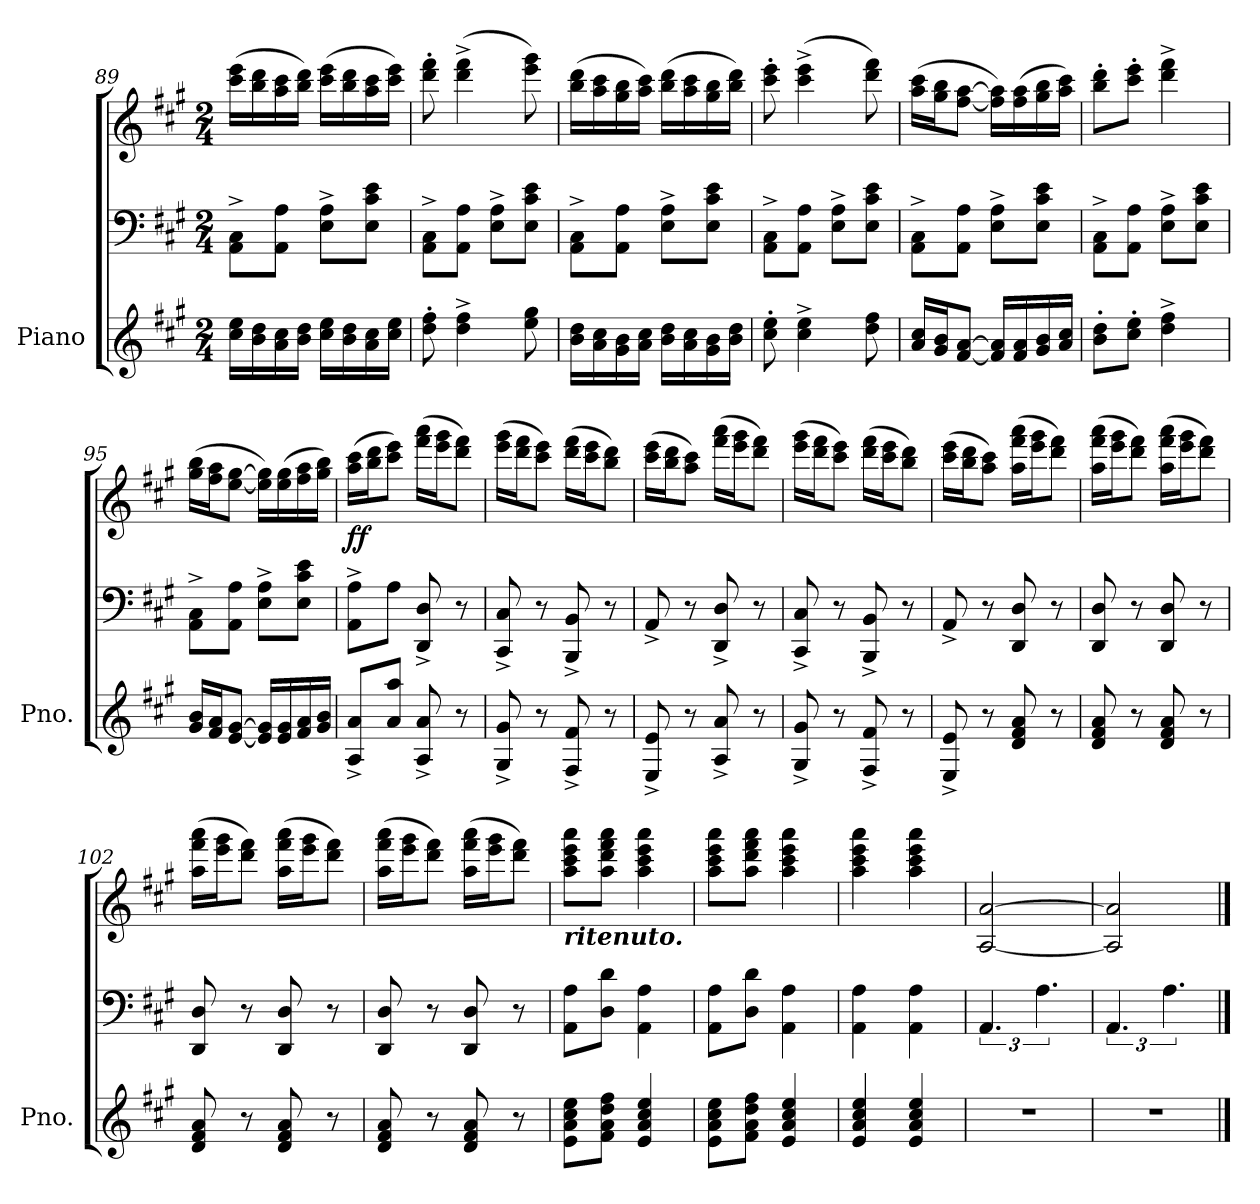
**kern	**kern	**kern	**dynam
*part1	*part1	*part1	*part1
*staff3	*staff2	*staff1	*staff1/2/3
*I"Piano	*	*	*
*I'Pno.	*	*	*
*clefG2	*clefF4	*clefG2	*
*k[f#c#g#]	*k[f#c#g#]	*k[f#c#g#]	*
*M2/4	*M2/4	*M2/4	*
=89	=89	=89	=89
16cc#\ 16ee\LL	8AA\^ 8C#\^L	(>16ccc#\ 16eee\LL	.
16b\ 16dd\	.	16bb\ 16ddd\	.
16a\ 16cc#\	8AA\ 8A\J	16aa\ 16ccc#\	.
16b\ 16dd\JJ	.	16bb\ 16ddd\JJ)	.
16cc#\ 16ee\LL	8E\^ 8A\^L	(>16ccc#\ 16eee\LL	.
16b\ 16dd\	.	16bb\ 16ddd\	.
16a\ 16cc#\	8E\ 8c#\ 8e\J	16aa\ 16ccc#\	.
16cc#\ 16ee\JJ	.	16ccc#\ 16eee\JJ)	.
=90	=90	=90	=90
8dd\' 8ff#\'	8AA\^ 8C#\^L	8ddd\' 8fff#\'	.
4dd\^ 4ff#\^	8AA\ 8A\J	(>4ddd\^ 4fff#\^	.
.	8E\^ 8A\^L	.	.
8ee\ 8gg#\	8E\ 8c#\ 8e\J	8eee\ 8ggg#\)	.
!!LO:PB:g=z
=91	=91	=91	=91
16b\ 16dd\LL	8AA\^ 8C#\^L	(>16bb\ 16ddd\LL	.
16a\ 16cc#\	.	16aa\ 16ccc#\	.
16g#\ 16b\	8AA\ 8A\J	16gg#\ 16bb\	.
16a\ 16cc#\JJ	.	16aa\ 16ccc#\JJ)	.
16b\ 16dd\LL	8E\^ 8A\^L	(>16bb\ 16ddd\LL	.
16a\ 16cc#\	.	16aa\ 16ccc#\	.
16g#\ 16b\	8E\ 8c#\ 8e\J	16gg#\ 16bb\	.
16b\ 16dd\JJ	.	16bb\ 16ddd\JJ)	.
=92	=92	=92	=92
8cc#\' 8ee\'	8AA\^ 8C#\^L	8ccc#\' 8eee\'	.
4cc#\^ 4ee\^	8AA\ 8A\J	(>4ccc#\^ 4eee\^	.
.	8E\^ 8A\^L	.	.
8dd\ 8ff#\	8E\ 8c#\ 8e\J	8ddd\ 8fff#\)	.
=93	=93	=93	=93
16a/ 16cc#/LL	8AA\^ 8C#\^L	(>16aa\ 16ccc#\LL	.
16g#/ 16b/J	.	16gg#\ 16bb\J	.
[8f#/ [8a/J	8AA\ 8A\J	[8ff#\ [8aa\J	.
16f#/] 16a/]LL	8E\^ 8A\^L	16ff#\] 16aa\]LL)	.
16f#/ 16a/	.	(>16ff#\ 16aa\	.
16g#/ 16b/	8E\ 8c#\ 8e\J	16gg#\ 16bb\	.
16a/ 16cc#/JJ	.	16aa\ 16ccc#\JJ)	.
=94	=94	=94	=94
8b\' 8dd\'L	8AA\^ 8C#\^L	8bb\' 8ddd\'L	.
8cc#\' 8ee\'J	8AA\ 8A\J	8ccc#\' 8eee\'J	.
4dd\^ 4ff#\^	8E\^ 8A\^L	4ddd\^ 4fff#\^	.
.	8E\ 8c#\ 8e\J	.	.
=95	=95	=95	=95
16g#/ 16b/LL	8AA\^ 8C#\^L	(>16gg#\ 16bb\LL	.
16f#/ 16a/J	.	16ff#\ 16aa\J	.
[8e/ [8g#/J	8AA\ 8A\J	[8ee\ [8gg#\J	.
16e/] 16g#/]LL	8E\^ 8A\^L	16ee\] 16gg#\]LL)	.
16e/ 16g#/	.	(>16ee\ 16gg#\	.
16f#/ 16a/	8E\ 8c#\ 8e\J	16ff#\ 16aa\	.
16g#/ 16b/JJ	.	16gg#\ 16bb\JJ)	.
=96	=96	=96	=96
!	!	!	!LO:DY:b
8A/^ 8a/^L	8AA\^ 8A\^L	(>16aa\ 16ccc#\LL	ff
.	.	16bb\ 16ddd\J	.
8a/ 8aa/J	8A\J	8ccc#\ 8eee\J)	.
8A/^ 8a/^	8DD/^ 8D/^	(>16fff#\ 16aaa\LL	.
.	.	16eee\ 16ggg#\J	.
8r	8r	8ddd\ 8fff#\J)	.
=97	=97	=97	=97
8G#/^ 8g#/^	8CC#/^ 8C#/^	(>16eee\ 16ggg#\LL	.
.	.	16ddd\ 16fff#\J	.
8r	8r	8ccc#\ 8eee\J)	.
8F#/^ 8f#/^	8BBB/^ 8BB/^	(>16ddd\ 16fff#\LL	.
.	.	16ccc#\ 16eee\J	.
8r	8r	8bb\ 8ddd\J)	.
!!LO:LB:g=z
=98	=98	=98	=98
8E/^ 8e/^	8AA^/	(>16ccc#\ 16eee\LL	.
.	.	16bb\ 16ddd\J	.
8r	8r	8aa\ 8ccc#\J)	.
8A/^ 8a/^	8DD/^ 8D/^	(>16fff#\ 16aaa\LL	.
.	.	16eee\ 16ggg#\J	.
8r	8r	8ddd\ 8fff#\J)	.
=99	=99	=99	=99
8G#/^ 8g#/^	8CC#/^ 8C#/^	(>16eee\ 16ggg#\LL	.
.	.	16ddd\ 16fff#\J	.
8r	8r	8ccc#\ 8eee\J)	.
8F#/^ 8f#/^	8BBB/^ 8BB/^	(>16ddd\ 16fff#\LL	.
.	.	16ccc#\ 16eee\J	.
8r	8r	8bb\ 8ddd\J)	.
=100	=100	=100	=100
8E/^ 8e/^	8AA^/	(>16ccc#\ 16eee\LL	.
.	.	16bb\ 16ddd\J	.
8r	8r	8aa\ 8ccc#\J)	.
8d/ 8f#/ 8a/	8DD/ 8D/	(>16aa\ 16fff#\ 16aaa\LL	.
.	.	16eee\ 16ggg#\J	.
8r	8r	8ddd\ 8fff#\J)	.
=101	=101	=101	=101
8d/ 8f#/ 8a/	8DD/ 8D/	(>16aa\ 16fff#\ 16aaa\LL	.
.	.	16eee\ 16ggg#\J	.
8r	8r	8ddd\ 8fff#\J)	.
8d/ 8f#/ 8a/	8DD/ 8D/	(>16aa\ 16fff#\ 16aaa\LL	.
.	.	16eee\ 16ggg#\J	.
8r	8r	8ddd\ 8fff#\J)	.
=102	=102	=102	=102
8d/ 8f#/ 8a/	8DD/ 8D/	(>16aa\ 16fff#\ 16aaa\LL	.
.	.	16eee\ 16ggg#\J	.
8r	8r	8ddd\ 8fff#\J)	.
8d/ 8f#/ 8a/	8DD/ 8D/	(>16aa\ 16fff#\ 16aaa\LL	.
.	.	16eee\ 16ggg#\J	.
8r	8r	8ddd\ 8fff#\J)	.
=103	=103	=103	=103
8d/ 8f#/ 8a/	8DD/ 8D/	(>16aa\ 16fff#\ 16aaa\LL	.
.	.	16eee\ 16ggg#\J	.
8r	8r	8ddd\ 8fff#\J)	.
8d/ 8f#/ 8a/	8DD/ 8D/	(>16aa\ 16fff#\ 16aaa\LL	.
.	.	16eee\ 16ggg#\J	.
8r	8r	8ddd\ 8fff#\J)	.
=104	=104	=104	=104
*	*	*MM144	*
!	!	!LO:TX:b:Bi:t=ritenuto.	!
8e\ 8a\ 8cc#\ 8ee\L	8AA\ 8A\L	8aa\ 8ccc#\ 8eee\ 8aaa\L	.
*	*	*MM140	*
8f#\ 8a\ 8dd\ 8ff#\J	8D\ 8d\J	8aa\ 8ddd\ 8fff#\ 8aaa\J	.
*	*	*MM136	*
4e/ 4a/ 4cc#/ 4ee/	4AA\ 4A\	4aa\ 4ccc#\ 4eee\ 4aaa\	.
=105	=105	=105	=105
*	*	*MM132	*
8e\ 8a\ 8cc#\ 8ee\L	8AA\ 8A\L	8aa\ 8ccc#\ 8eee\ 8aaa\L	.
*	*	*MM128	*
8f#\ 8a\ 8dd\ 8ff#\J	8D\ 8d\J	8aa\ 8ddd\ 8fff#\ 8aaa\J	.
*	*	*MM124	*
4e/ 4a/ 4cc#/ 4ee/	4AA\ 4A\	4aa\ 4ccc#\ 4eee\ 4aaa\	.
=106	=106	=106	=106
*	*	*MM88	*
4e/ 4a/ 4cc#/ 4ee/	4AA\ 4A\	4aa\ 4ccc#\ 4eee\ 4aaa\	.
*	*	*MM78	*
4e/ 4a/ 4cc#/ 4ee/	4AA\ 4A\	4aa\ 4ccc#\ 4eee\ 4aaa\	.
!!LO:LB:g=z
=107	=107	=107	=107
*	*	*MM98	*
2r	6.AA/	[2A/ [2a/	.
.	6.A\	.	.
=108	=108	=108	=108
2r	6.AA/	2A/] 2a/]	.
.	6.A\	.	.
==	==	==	==
*-	*-	*-	*-
